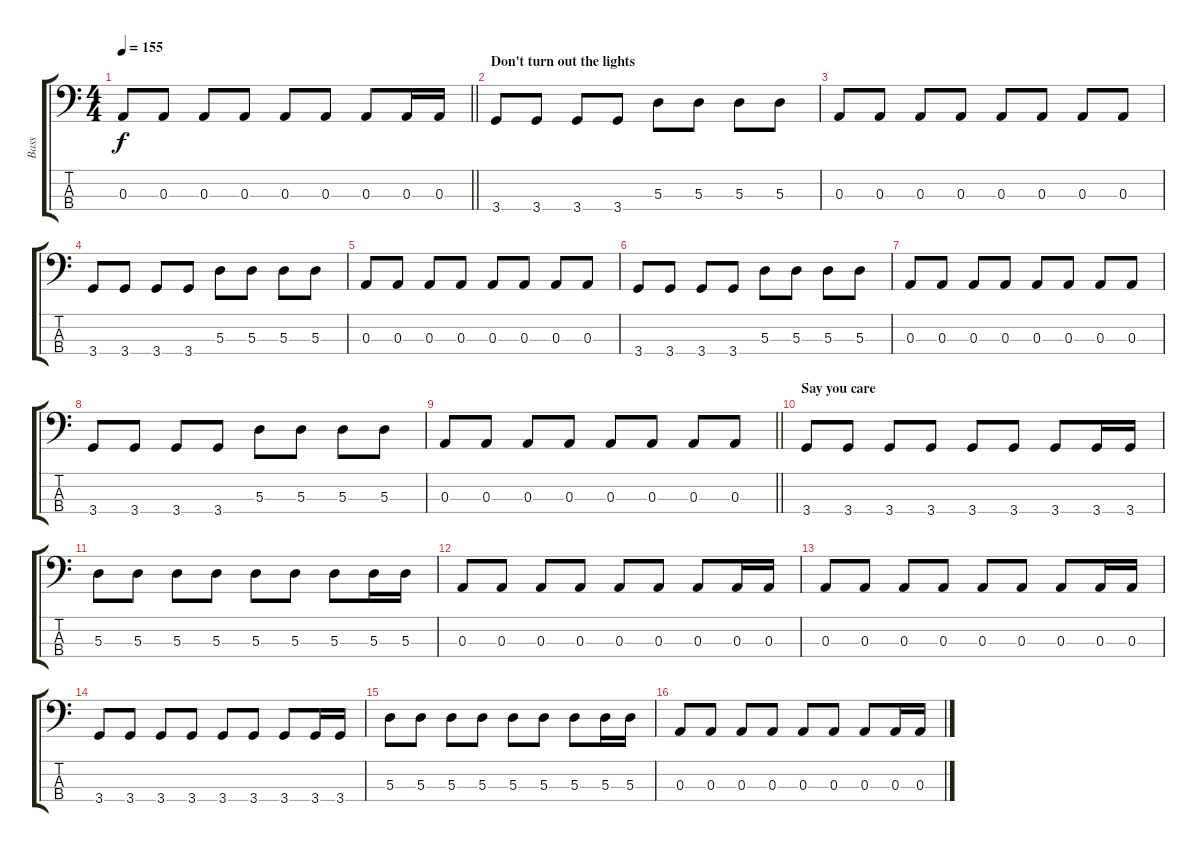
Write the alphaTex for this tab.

\track ("Bass" "Bass") {instrument electricbassfinger}
\staff {score tabs}
\tuning (G2 D2 A1 E1) {hide}
\ts (4 4)
\tempo 155
\clef f4
\barLineRight lightlight
\ks c
0.3.8{dy f} 0.3.8 0.3.8 0.3.8 0.3.8 0.3.8 0.3.8 0.3.16 0.3.16 |
\section ("" "Don't turn out the lights")
3.4.8 3.4.8 3.4.8 3.4.8 5.3.8 5.3.8 5.3.8 5.3.8 |
0.3.8 0.3.8 0.3.8 0.3.8 0.3.8 0.3.8 0.3.8 0.3.8 |
3.4.8 3.4.8 3.4.8 3.4.8 5.3.8 5.3.8 5.3.8 5.3.8 |
0.3.8 0.3.8 0.3.8 0.3.8 0.3.8 0.3.8 0.3.8 0.3.8 |
3.4.8 3.4.8 3.4.8 3.4.8 5.3.8 5.3.8 5.3.8 5.3.8 |
0.3.8 0.3.8 0.3.8 0.3.8 0.3.8 0.3.8 0.3.8 0.3.8 |
3.4.8 3.4.8 3.4.8 3.4.8 5.3.8 5.3.8 5.3.8 5.3.8 |
\barLineRight lightlight
0.3.8 0.3.8 0.3.8 0.3.8 0.3.8 0.3.8 0.3.8 0.3.8 |
\section ("" "Say you care")
3.4.8 3.4.8 3.4.8 3.4.8 3.4.8 3.4.8 3.4.8 3.4.16 3.4.16 |
5.3.8 5.3.8 5.3.8 5.3.8 5.3.8 5.3.8 5.3.8 5.3.16 5.3.16 |
0.3.8 0.3.8 0.3.8 0.3.8 0.3.8 0.3.8 0.3.8 0.3.16 0.3.16 |
0.3.8 0.3.8 0.3.8 0.3.8 0.3.8 0.3.8 0.3.8 0.3.16 0.3.16 |
3.4.8 3.4.8 3.4.8 3.4.8 3.4.8 3.4.8 3.4.8 3.4.16 3.4.16 |
5.3.8 5.3.8 5.3.8 5.3.8 5.3.8 5.3.8 5.3.8 5.3.16 5.3.16 |
0.3.8 0.3.8 0.3.8 0.3.8 0.3.8 0.3.8 0.3.8 0.3.16 0.3.16
